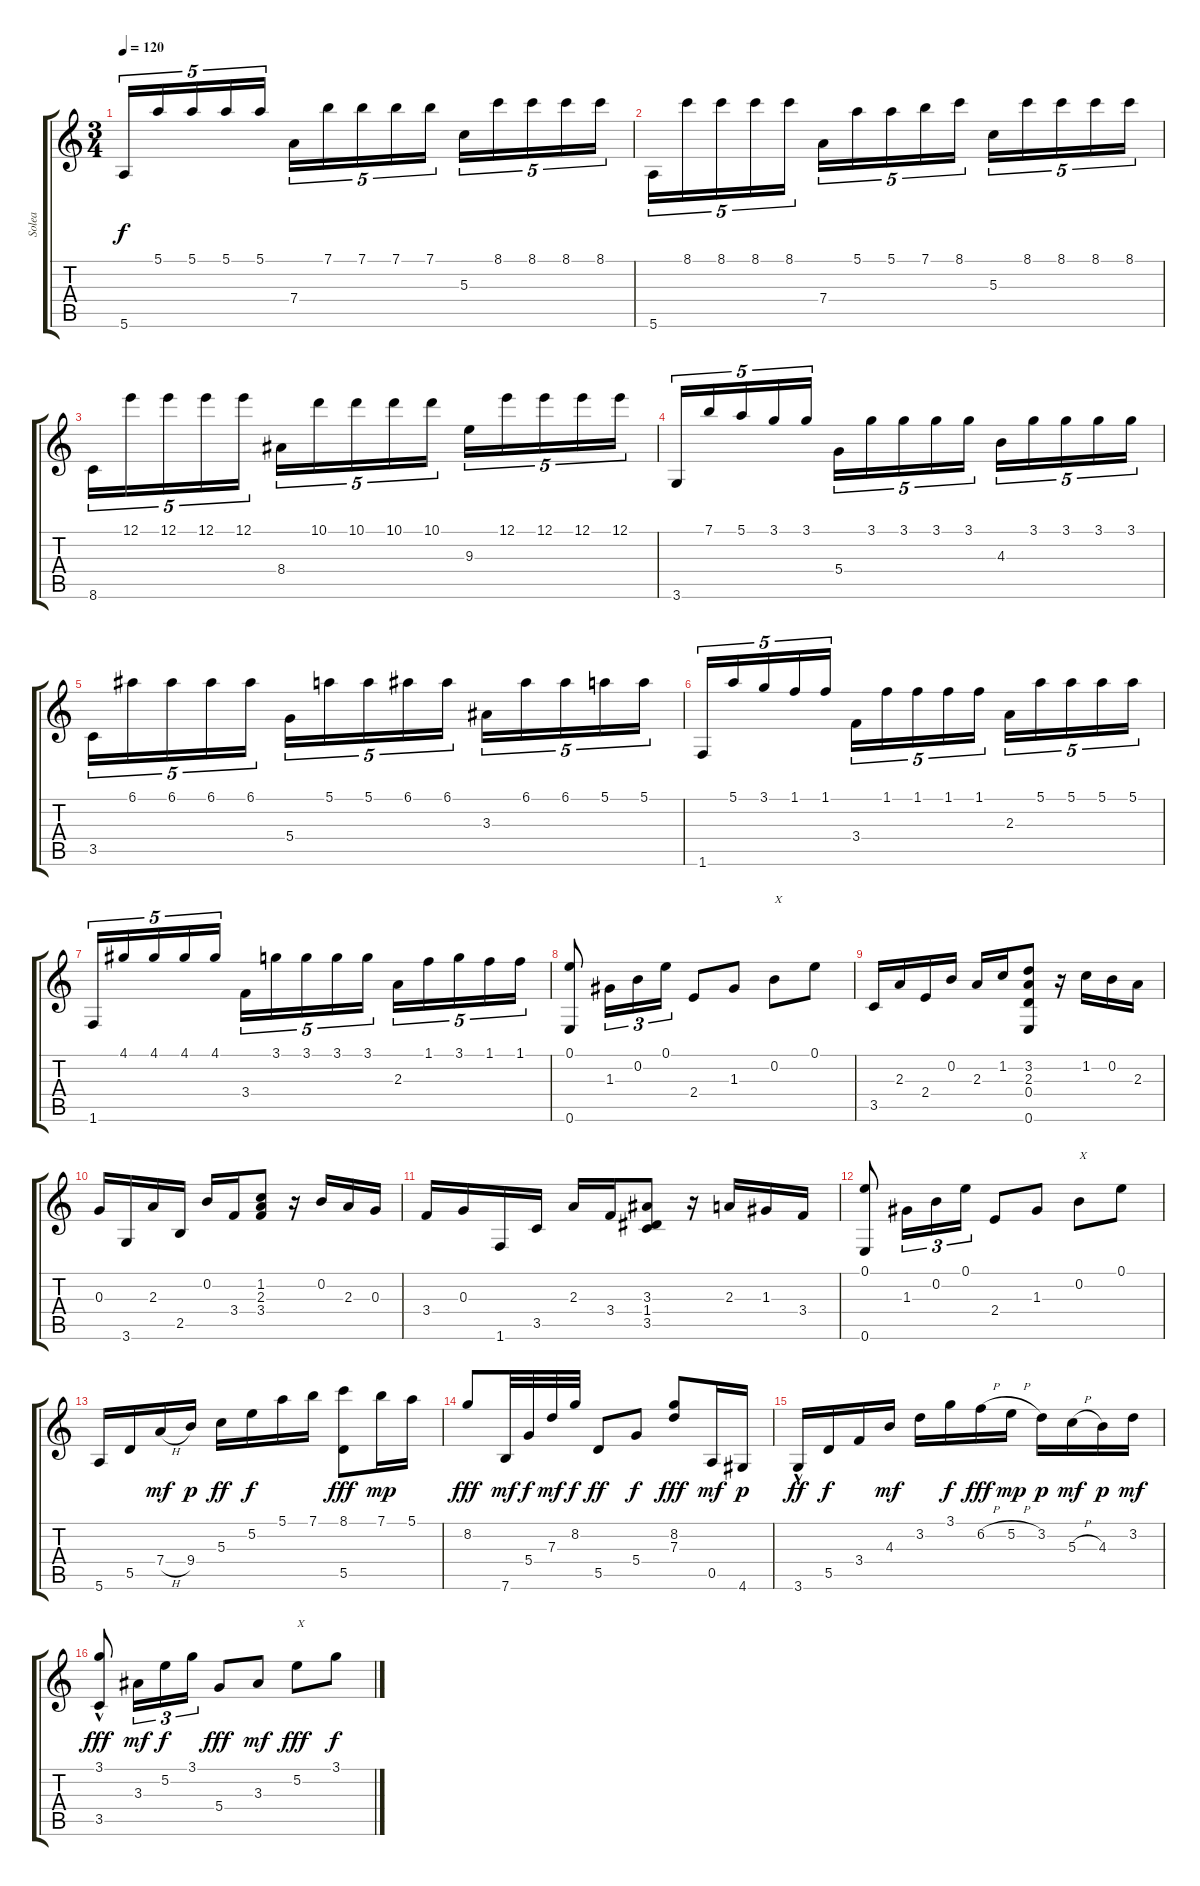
\track ("Solea" "Solea") {instrument acousticguitarnylon}
\staff {score tabs}
\tuning (E4 B3 G3 D3 A2 E2) {hide}
\ts (3 4)
\tempo 120
\clef g2
\ks c
5.6.16{tu (5 4) dy f} 5.1.16{tu (5 4)} 5.1.16{tu (5 4)} 5.1.16{tu (5 4)} 5.1.16{tu (5 4)} 7.4.16{tu (5 4)} 7.1.16{tu (5 4)} 7.1.16{tu (5 4)} 7.1.16{tu (5 4)} 7.1.16{tu (5 4)} 5.3.16{tu (5 4)} 8.1.16{tu (5 4)} 8.1.16{tu (5 4)} 8.1.16{tu (5 4)} 8.1.16{tu (5 4)} |
5.6.16{tu (5 4)} 8.1.16{tu (5 4)} 8.1.16{tu (5 4)} 8.1.16{tu (5 4)} 8.1.16{tu (5 4)} 7.4.16{tu (5 4)} 5.1.16{tu (5 4)} 5.1.16{tu (5 4)} 7.1.16{tu (5 4)} 8.1.16{tu (5 4)} 5.3.16{tu (5 4)} 8.1.16{tu (5 4)} 8.1.16{tu (5 4)} 8.1.16{tu (5 4)} 8.1.16{tu (5 4)} |
8.6.16{tu (5 4)} 12.1.16{tu (5 4)} 12.1.16{tu (5 4)} 12.1.16{tu (5 4)} 12.1.16{tu (5 4)} 8.4.16{tu (5 4)} 10.1.16{tu (5 4)} 10.1.16{tu (5 4)} 10.1.16{tu (5 4)} 10.1.16{tu (5 4)} 9.3.16{tu (5 4)} 12.1.16{tu (5 4)} 12.1.16{tu (5 4)} 12.1.16{tu (5 4)} 12.1.16{tu (5 4)} |
3.6.16{tu (5 4)} 7.1.16{tu (5 4)} 5.1.16{tu (5 4)} 3.1.16{tu (5 4)} 3.1.16{tu (5 4)} 5.4.16{tu (5 4)} 3.1.16{tu (5 4)} 3.1.16{tu (5 4)} 3.1.16{tu (5 4)} 3.1.16{tu (5 4)} 4.3.16{tu (5 4)} 3.1.16{tu (5 4)} 3.1.16{tu (5 4)} 3.1.16{tu (5 4)} 3.1.16{tu (5 4)} |
3.5.16{tu (5 4)} 6.1.16{tu (5 4)} 6.1.16{tu (5 4)} 6.1.16{tu (5 4)} 6.1.16{tu (5 4)} 5.4.16{tu (5 4)} 5.1.16{tu (5 4)} 5.1.16{tu (5 4)} 6.1.16{tu (5 4)} 6.1.16{tu (5 4)} 3.3.16{tu (5 4)} 6.1.16{tu (5 4)} 6.1.16{tu (5 4)} 5.1.16{tu (5 4)} 5.1.16{tu (5 4)} |
1.6.16{tu (5 4)} 5.1.16{tu (5 4)} 3.1.16{tu (5 4)} 1.1.16{tu (5 4)} 1.1.16{tu (5 4)} 3.4.16{tu (5 4)} 1.1.16{tu (5 4)} 1.1.16{tu (5 4)} 1.1.16{tu (5 4)} 1.1.16{tu (5 4)} 2.3.16{tu (5 4)} 5.1.16{tu (5 4)} 5.1.16{tu (5 4)} 5.1.16{tu (5 4)} 5.1.16{tu (5 4)} |
1.6.16{tu (5 4)} 4.1.16{tu (5 4)} 4.1.16{tu (5 4)} 4.1.16{tu (5 4)} 4.1.16{tu (5 4)} 3.4.16{tu (5 4)} 3.1.16{tu (5 4)} 3.1.16{tu (5 4)} 3.1.16{tu (5 4)} 3.1.16{tu (5 4)} 2.3.16{tu (5 4)} 1.1.16{tu (5 4)} 3.1.16{tu (5 4)} 1.1.16{tu (5 4)} 1.1.16{tu (5 4)} |
(0.1 0.6).8 1.3.16{tu (3 2)} 0.2.16{tu (3 2)} 0.1.16{tu (3 2)} 2.4.8 1.3.8 0.2.8{txt "X"} 0.1.8 |
3.5.16 2.3.16 2.4.16 0.2.16 2.3.16 1.2.16 (3.2 2.3 0.4 0.6).8 r.16 1.2.16 0.2.16 2.3.16 |
0.3.16 3.6.16 2.3.16 2.5.16 0.2.16 3.4.16 (1.2 2.3 3.4).8 r.16 0.2.16 2.3.16 0.3.16 |
3.4.16 0.3.16 1.6.16 3.5.16 2.3.16 3.4.16 (3.3 1.4 3.5).8 r.16 2.3.16 1.3.16 3.4.16 |
(0.1 0.6).8 1.3.16{tu (3 2)} 0.2.16{tu (3 2)} 0.1.16{tu (3 2)} 2.4.8 1.3.8 0.2.8{txt "X"} 0.1.8 |
5.6.16 5.5.16 7.4{h}.16{dy mf} 9.4.16{dy p} 5.3.16{dy ff} 5.2.16{dy f} 5.1.16 7.1.16 (8.1 5.5).8{dy fff} 7.1.16{dy mp} 5.1.16 |
8.2.8{dy fff} 7.6.32{dy mf} 5.4.32{dy f} 7.3.32{dy mf} 8.2.32{dy f} 5.5.8{dy ff} 5.4.8{dy f} (8.2 7.3).8{dy fff} 0.5.16{dy mf} 4.6.16{dy p} |
3.6{hac}.16{dy ff} 5.5.16{dy f} 3.4.16 4.3.16{dy mf} 3.2.16 3.1.16{dy f} 6.2{h}.16{dy fff} 5.2{h}.16{dy mp} 3.2.16{dy p} 5.3{h}.16{dy mf} 4.3.16{dy p} 3.2.16{dy mf} |
(3.1 3.5{hac}).8{dy fff} 3.3.16{tu (3 2) dy mf} 5.2.16{tu (3 2) dy f} 3.1.16{tu (3 2)} 5.4.8{dy fff} 3.3.8{dy mf} 5.2.8{txt "X" dy fff} 3.1.8{dy f}
